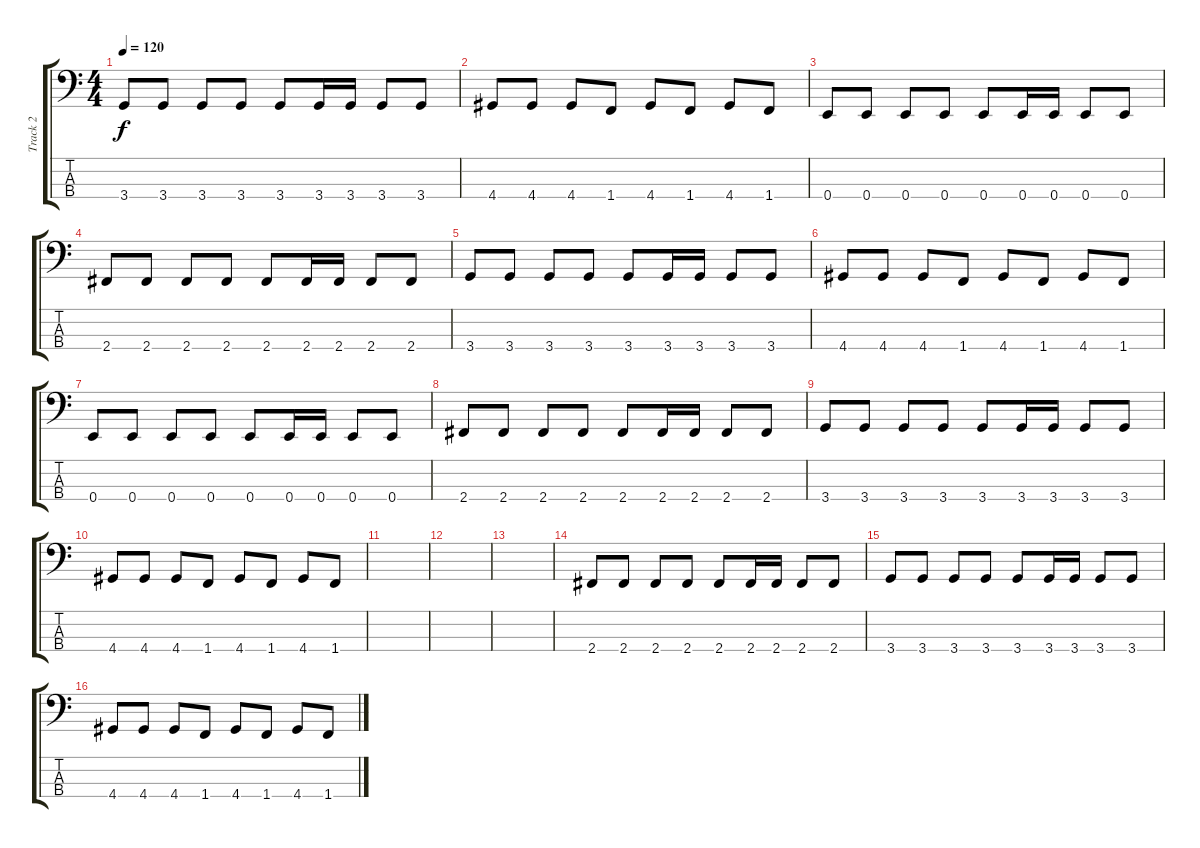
\track ("Track 2" "Track 2") {instrument electricbasspick}
\staff {score tabs}
\tuning (G2 D2 A1 E1) {hide}
\ts (4 4)
\tempo 120
\clef f4
\ks c
3.4.8{dy f} 3.4.8 3.4.8 3.4.8 3.4.8 3.4.16 3.4.16 3.4.8 3.4.8 |
4.4.8 4.4.8 4.4.8 1.4.8 4.4.8 1.4.8 4.4.8 1.4.8 |
0.4.8 0.4.8 0.4.8 0.4.8 0.4.8 0.4.16 0.4.16 0.4.8 0.4.8 |
2.4.8 2.4.8 2.4.8 2.4.8 2.4.8 2.4.16 2.4.16 2.4.8 2.4.8 |
3.4.8 3.4.8 3.4.8 3.4.8 3.4.8 3.4.16 3.4.16 3.4.8 3.4.8 |
4.4.8 4.4.8 4.4.8 1.4.8 4.4.8 1.4.8 4.4.8 1.4.8 |
0.4.8 0.4.8 0.4.8 0.4.8 0.4.8 0.4.16 0.4.16 0.4.8 0.4.8 |
2.4.8 2.4.8 2.4.8 2.4.8 2.4.8 2.4.16 2.4.16 2.4.8 2.4.8 |
3.4.8 3.4.8 3.4.8 3.4.8 3.4.8 3.4.16 3.4.16 3.4.8 3.4.8 |
4.4.8 4.4.8 4.4.8 1.4.8 4.4.8 1.4.8 4.4.8 1.4.8 |
|
|
|
2.4.8 2.4.8 2.4.8 2.4.8 2.4.8 2.4.16 2.4.16 2.4.8 2.4.8 |
3.4.8 3.4.8 3.4.8 3.4.8 3.4.8 3.4.16 3.4.16 3.4.8 3.4.8 |
4.4.8 4.4.8 4.4.8 1.4.8 4.4.8 1.4.8 4.4.8 1.4.8
